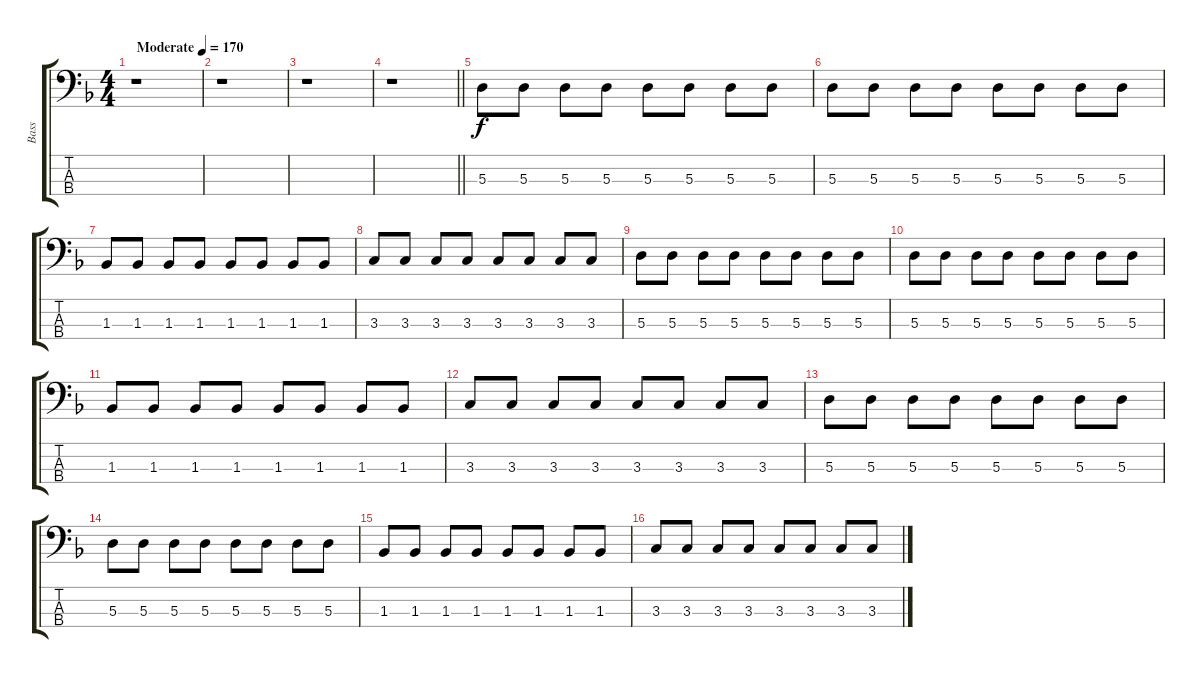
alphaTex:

\track ("Bass" "Bass") {instrument electricbassfinger}
\staff {score tabs}
\tuning (G2 D2 A1 E1) {hide}
\ts (4 4)
\tempo (170 "Moderate")
\clef f4
\ks f
r.1{dy f instrument electricbassfinger} |
r.1 |
r.1 |
\barLineRight lightlight
r.1 |
5.3.8 5.3.8 5.3.8 5.3.8 5.3.8 5.3.8 5.3.8 5.3.8 |
5.3.8 5.3.8 5.3.8 5.3.8 5.3.8 5.3.8 5.3.8 5.3.8 |
1.3.8 1.3.8 1.3.8 1.3.8 1.3.8 1.3.8 1.3.8 1.3.8 |
3.3.8 3.3.8 3.3.8 3.3.8 3.3.8 3.3.8 3.3.8 3.3.8 |
5.3.8 5.3.8 5.3.8 5.3.8 5.3.8 5.3.8 5.3.8 5.3.8 |
5.3.8 5.3.8 5.3.8 5.3.8 5.3.8 5.3.8 5.3.8 5.3.8 |
1.3.8 1.3.8 1.3.8 1.3.8 1.3.8 1.3.8 1.3.8 1.3.8 |
3.3.8 3.3.8 3.3.8 3.3.8 3.3.8 3.3.8 3.3.8 3.3.8 |
5.3.8 5.3.8 5.3.8 5.3.8 5.3.8 5.3.8 5.3.8 5.3.8 |
5.3.8 5.3.8 5.3.8 5.3.8 5.3.8 5.3.8 5.3.8 5.3.8 |
1.3.8 1.3.8 1.3.8 1.3.8 1.3.8 1.3.8 1.3.8 1.3.8 |
3.3.8 3.3.8 3.3.8 3.3.8 3.3.8 3.3.8 3.3.8 3.3.8
